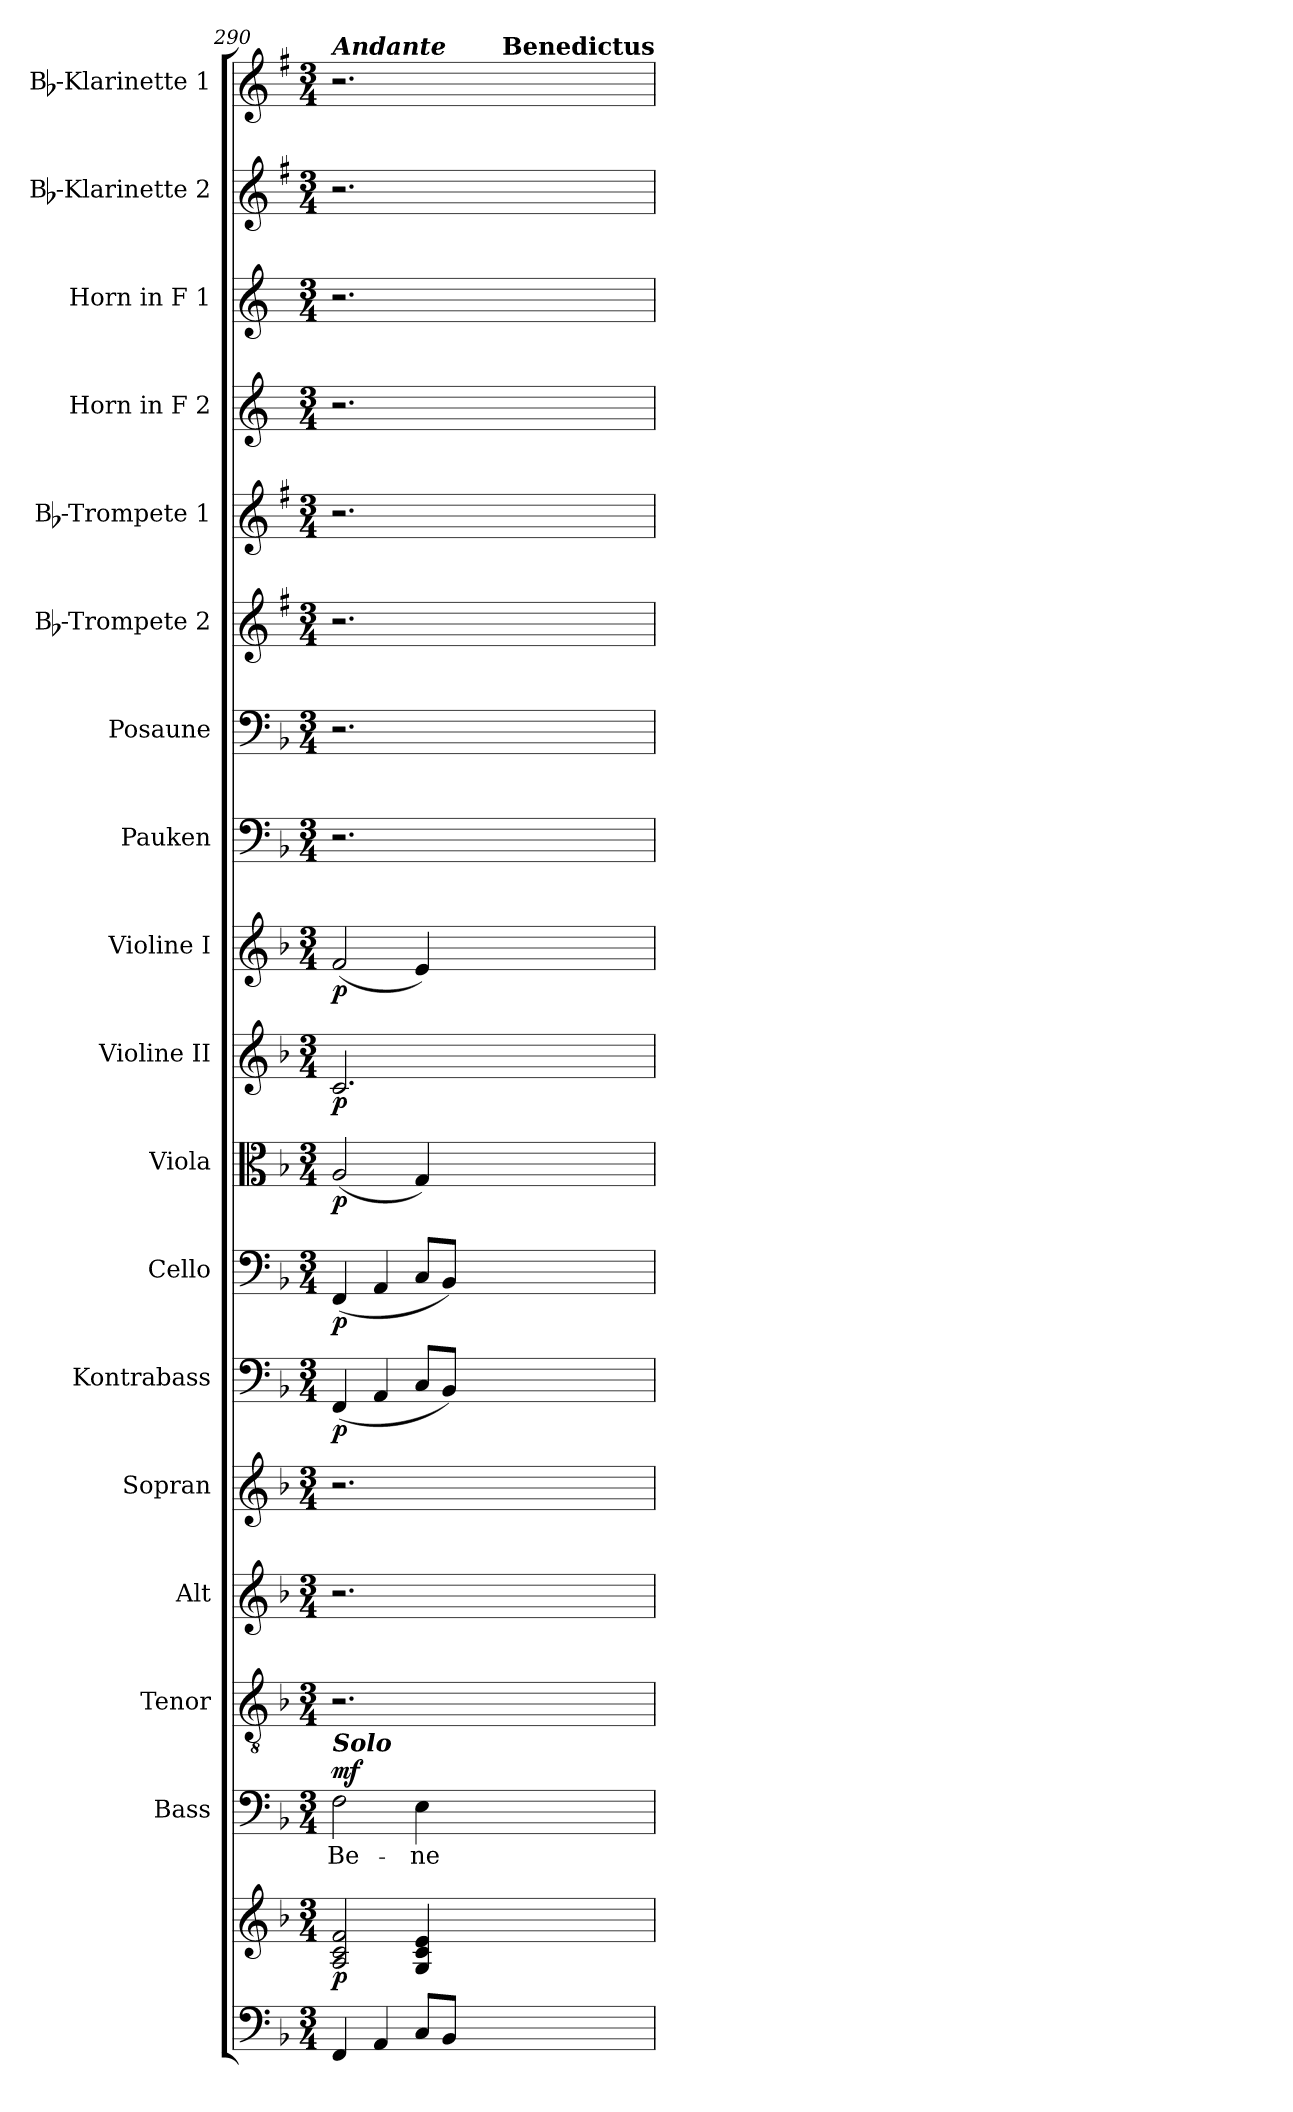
**kern	**kern	**dynam	**kern	**text	**dynam	**kern	**kern	**kern	**kern	**dynam	**kern	**dynam	**kern	**dynam	**kern	**dynam	**kern	**dynam	**kern	**kern	**kern	**kern	**kern	**kern	**kern	**kern
*part18	*part18	*part18	*part17	*part17	*part17	*part16	*part15	*part14	*part13	*part13	*part12	*part12	*part11	*part11	*part10	*part10	*part9	*part9	*part8	*part7	*part6	*part5	*part4	*part3	*part2	*part1
*staff19	*staff18	*staff18/19	*staff17	*staff17	*staff17	*staff16	*staff15	*staff14	*staff13	*staff13	*staff12	*staff12	*staff11	*staff11	*staff10	*staff10	*staff9	*staff9	*staff8	*staff7	*staff6	*staff5	*staff4	*staff3	*staff2	*staff1
*	*	*	*I"Bass	*	*	*I"Tenor	*I"Alt	*I"Sopran	*I"Kontrabass	*	*I"Cello	*	*I"Viola	*	*I"Violine II	*	*I"Violine I	*	*I"Pauken	*I"Posaune	*I"Bb-Trompete 2	*I"Bb-Trompete 1	*I"Horn in F 2	*I"Horn in F 1	*I"Bb-Klarinette 2	*I"Bb-Klarinette 1
*	*	*	*I'B.	*	*	*I'T.	*I'A.	*I'S.	*I'Kb.	*	*	*	*I'Vla.	*	*I'Vl. II	*	*I'Vl. I	*	*I'Pk.	*I'Pos.	*I'Bb Trp. 2	*I'Bb Trp. 1	*	*	*I'Bb Kl. 2	*I'Bb Kl. 1
!!LO:PB:g=z
*clefF4	*clefG2	*	*clefF4	*	*	*clefGv2	*clefG2	*clefG2	*clefF4	*	*clefF4	*	*clefC3	*	*clefG2	*	*clefG2	*	*clefF4	*clefF4	*clefG2	*clefG2	*clefG2	*clefG2	*clefG2	*clefG2
*	*	*	*	*	*	*	*	*	*ITrd7c12	*	*	*	*	*	*	*	*	*	*	*	*ITrd1c2	*ITrd1c2	*ITrd4c7	*ITrd4c7	*ITrd1c2	*ITrd1c2
*k[b-]	*k[b-]	*	*k[b-]	*	*	*k[b-]	*k[b-]	*k[b-]	*k[b-]	*	*k[b-]	*	*k[b-]	*	*k[b-]	*	*k[b-]	*	*k[b-]	*k[b-]	*k[b-]	*k[b-]	*k[b-]	*k[b-]	*k[b-]	*k[b-]
*F:	*F:	*	*F:	*	*	*F:	*F:	*F:	*F:	*	*F:	*	*F:	*	*F:	*	*F:	*	*F:	*F:	*F:	*F:	*F:	*F:	*F:	*F:
*M3/4	*M3/4	*	*M3/4	*	*	*M3/4	*M3/4	*M3/4	*M3/4	*	*M3/4	*	*M3/4	*	*M3/4	*	*M3/4	*	*M3/4	*M3/4	*M3/4	*M3/4	*M3/4	*M3/4	*M3/4	*M3/4
=290	=290	=290	=290	=290	=290	=290	=290	=290	=290	=290	=290	=290	=290	=290	=290	=290	=290	=290	=290	=290	=290	=290	=290	=290	=290	=290
!	!	!	!	!	!	!	!	!	!	!	!	!	!	!	!	!	!	!	!	!	!	!	!	!	!	!LO:TX:a:Bi:t=Andante
!	!	!	!LO:TX:a:Bi:t=Solo	!	!	!	!	!	!	!	!	!	!	!	!	!	!	!	!	!	!	!	!	!	!	!
!	!	!LO:DY:b	!	!LO:LY:b	!LO:DY:a	!	!	!	!	!LO:DY:b	!	!LO:DY:b	!	!LO:DY:b	!	!LO:DY:b	!	!LO:DY:b	!	!	!	!	!	!	!	!
4FF/	2A/ 2c/ 2f/	p	2F\	Be-	mf	2.r	2.r	2.r	(<4FFF/	p	(<4FF/	p	(<2A/	p	2.c/	p	(<2f/	p	2.r	2.r	2.r	2.r	2.r	2.r	2.r	2.r
4AA/	.	.	.	.	.	.	.	.	4AAA/	.	4AA/	.	.	.	.	.	.	.	.	.	.	.	.	.	.	.
!	!	!	!	!LO:LY:b	!	!	!	!	!	!	!	!	!	!	!	!	!	!	!	!	!	!	!	!	!	!
8C/L	4G/ 4c/ 4e/	.	4E\	-ne-	.	.	.	.	8CC/L	.	8C/L	.	4G/)	.	.	.	4e/)	.	.	.	.	.	.	.	.	.
8BB-/J	.	.	.	.	.	.	.	.	8BBB-/J)	.	8BB-/J)	.	.	.	.	.	.	.	.	.	.	.	.	.	.	.
0.ryy	0.ryy	.	0.ryy	.	.	0.ryy	0.ryy	0.ryy	0.ryy	.	0.ryy	.	0.ryy	.	0.ryy	.	0.ryy	.	0.ryy	0.ryy	0.ryy	0.ryy	0.ryy	0.ryy	0.ryy	0.ryy
!	!	!	!	!	!	!	!	!	!	!	!	!	!	!	!	!	!	!	!	!	!	!	!	!	!	!LO:TX:a:B:t=Benedictus
=	=	=	=	=	=	=	=	=	=	=	=	=	=	=	=	=	=	=	=	=	=	=	=	=	=	=
*-	*-	*-	*-	*-	*-	*-	*-	*-	*-	*-	*-	*-	*-	*-	*-	*-	*-	*-	*-	*-	*-	*-	*-	*-	*-	*-
